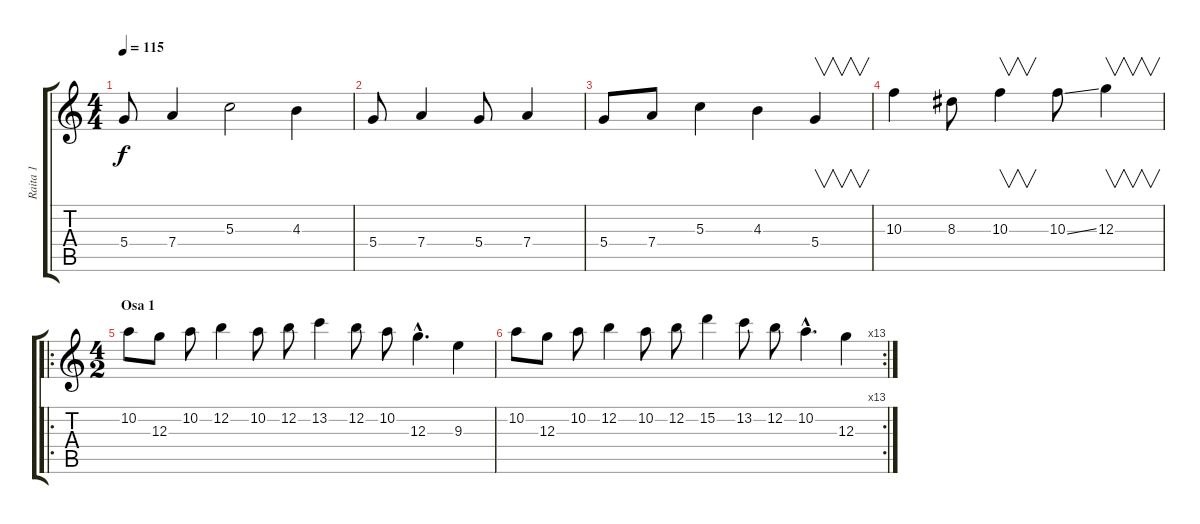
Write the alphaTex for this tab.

\track ("Raita 1" "Raita 1") {instrument overdrivenguitar}
\staff {score tabs}
\tuning (E4 B3 G3 D3 A2 E2) {hide}
\ts (4 4)
\tempo 115
\clef g2
\ks c
5.4.8{dy f instrument overdrivenguitar} 7.4.4 5.3.2 4.3.4 |
5.4.8 7.4.4 5.4.8 7.4.4 |
5.4.8 7.4.8 5.3.4 4.3.4 5.4.4{v} |
10.3.4 8.3.8 10.3.4{v} 10.3{ss}.8 12.3.4{v} |
\ro
\ts (4 2)
\section ("" "Osa 1")
10.2.8 12.3.8 10.2.8 12.2.4 10.2.8 12.2.8 13.2.4 12.2.8 10.2.8 12.3{hac}.4{d} 9.3.4 |
\rc 13
10.2.8 12.3.8 10.2.8 12.2.4 10.2.8 12.2.8 15.2.4 13.2.8 12.2.8 10.2{hac}.4{d} 12.3.4
